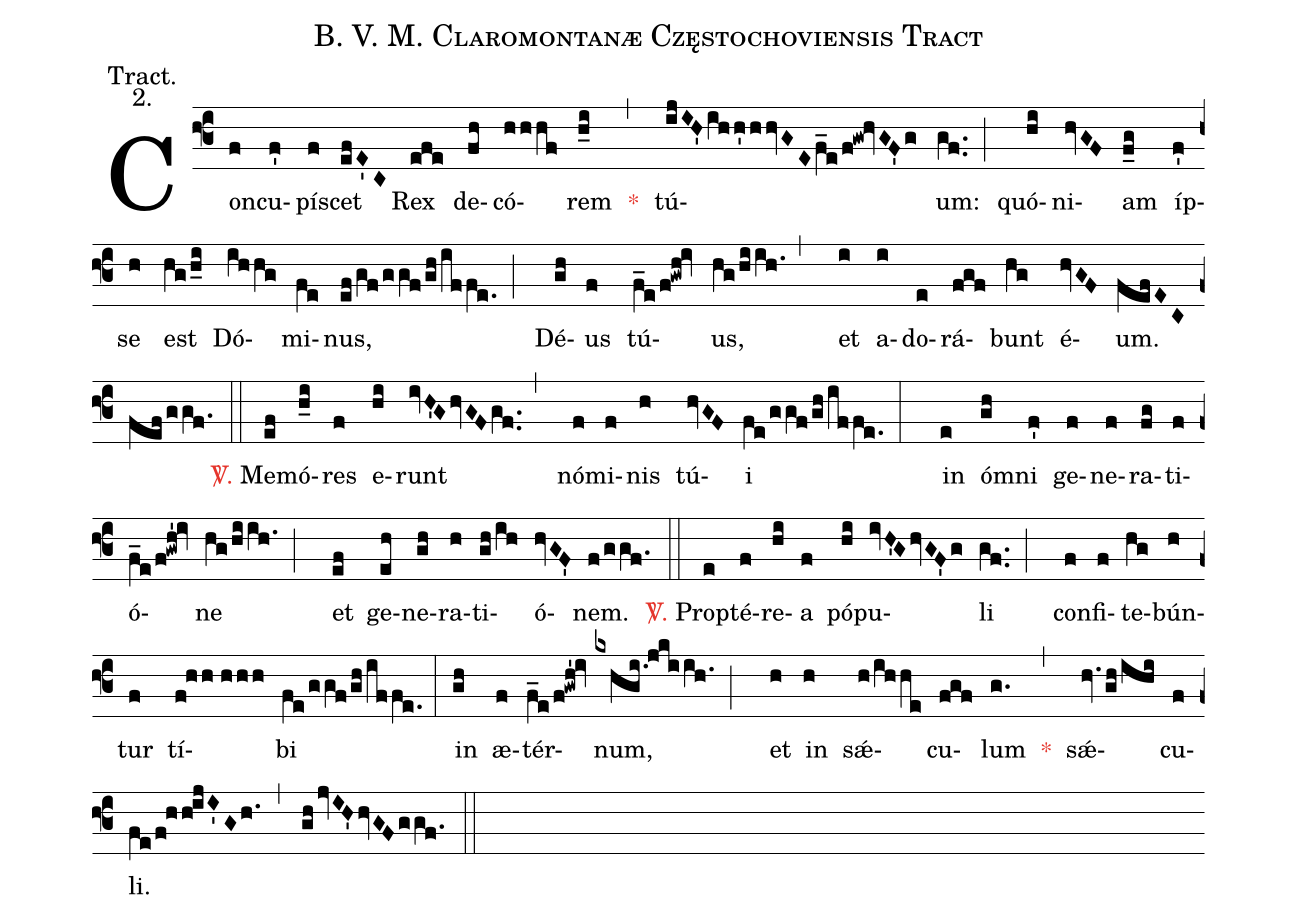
name: B. V. M. Claromontanæ Częstochoviensis Tract;
annotation: Tract.;
annotation: 2.;
%%
(f3) Con(f)cu(f')pí(f)scet(efE'C) Rex(efe) de(fh)có(hhhf)rem(h_i) <c>*</c>(,) tú(ijIH'ihh'hhvGEf_e!/f!gw@hvGF'g)um:(gf..;)
quó(hi)ni(hvGF)am(f_g) íp(f')se(h) est(hg!/h_i) Dó(ihhg)mi(fe)nus,(ef!/gf!/ggf!/gh!/iffe.;) Dé(gh)us(f)
tú(f_e!/f!gwh!'iv)us,(hg!/hiih.,) et(i) a(i)do(e)rá(fgf)bunt(hg) é(hvGF)um.(fefECfef!/ggf.) (::) <c><sp>V/</sp>.</c> Me(ef)mó(h_i)res(f)
e(hi)runt(ivH'GhvGFgf..,) nó(f)mi(f)nis(h) tú(hvGF)i(fe/ggf!/gh!/iffe.:) in(e) óm(gh)ni(f') ge(f)ne(f)ra(fg)ti(f)ó(f_e!/f!gwh'!iv)ne(hg!/hiih.;)
et(ef) ge(eh)ne(gh)ra(h)ti(gh!/ih)ó(hvGF')nem.(f/ggf.) (::) <c><sp>V/</sp>.</c> Prop(e)té(f)re(hi)a(f)
pó(hi)pu(ivH'GhvGF'g)li(gf..;) con(f)fi(f)te(hg)bún(h)tur(f) tí(f!hh//hhh)bi(fe/ggf!/gh!/iffe.) (:) in(gh)
æ(f)tér(f_e!/f!gwh'!iv)num,(kxhgi.!jki!/ih.;) et(h) in(h) sǽ(h!/ih!/he)cu(fgf)lum(g.) <c>*</c>(,) sǽ(hv.gh!/ihi)cu(f)li.(fe!/f!hhijI'Gh./[2],/[2]ghjvIH'hvGFggf.::)
